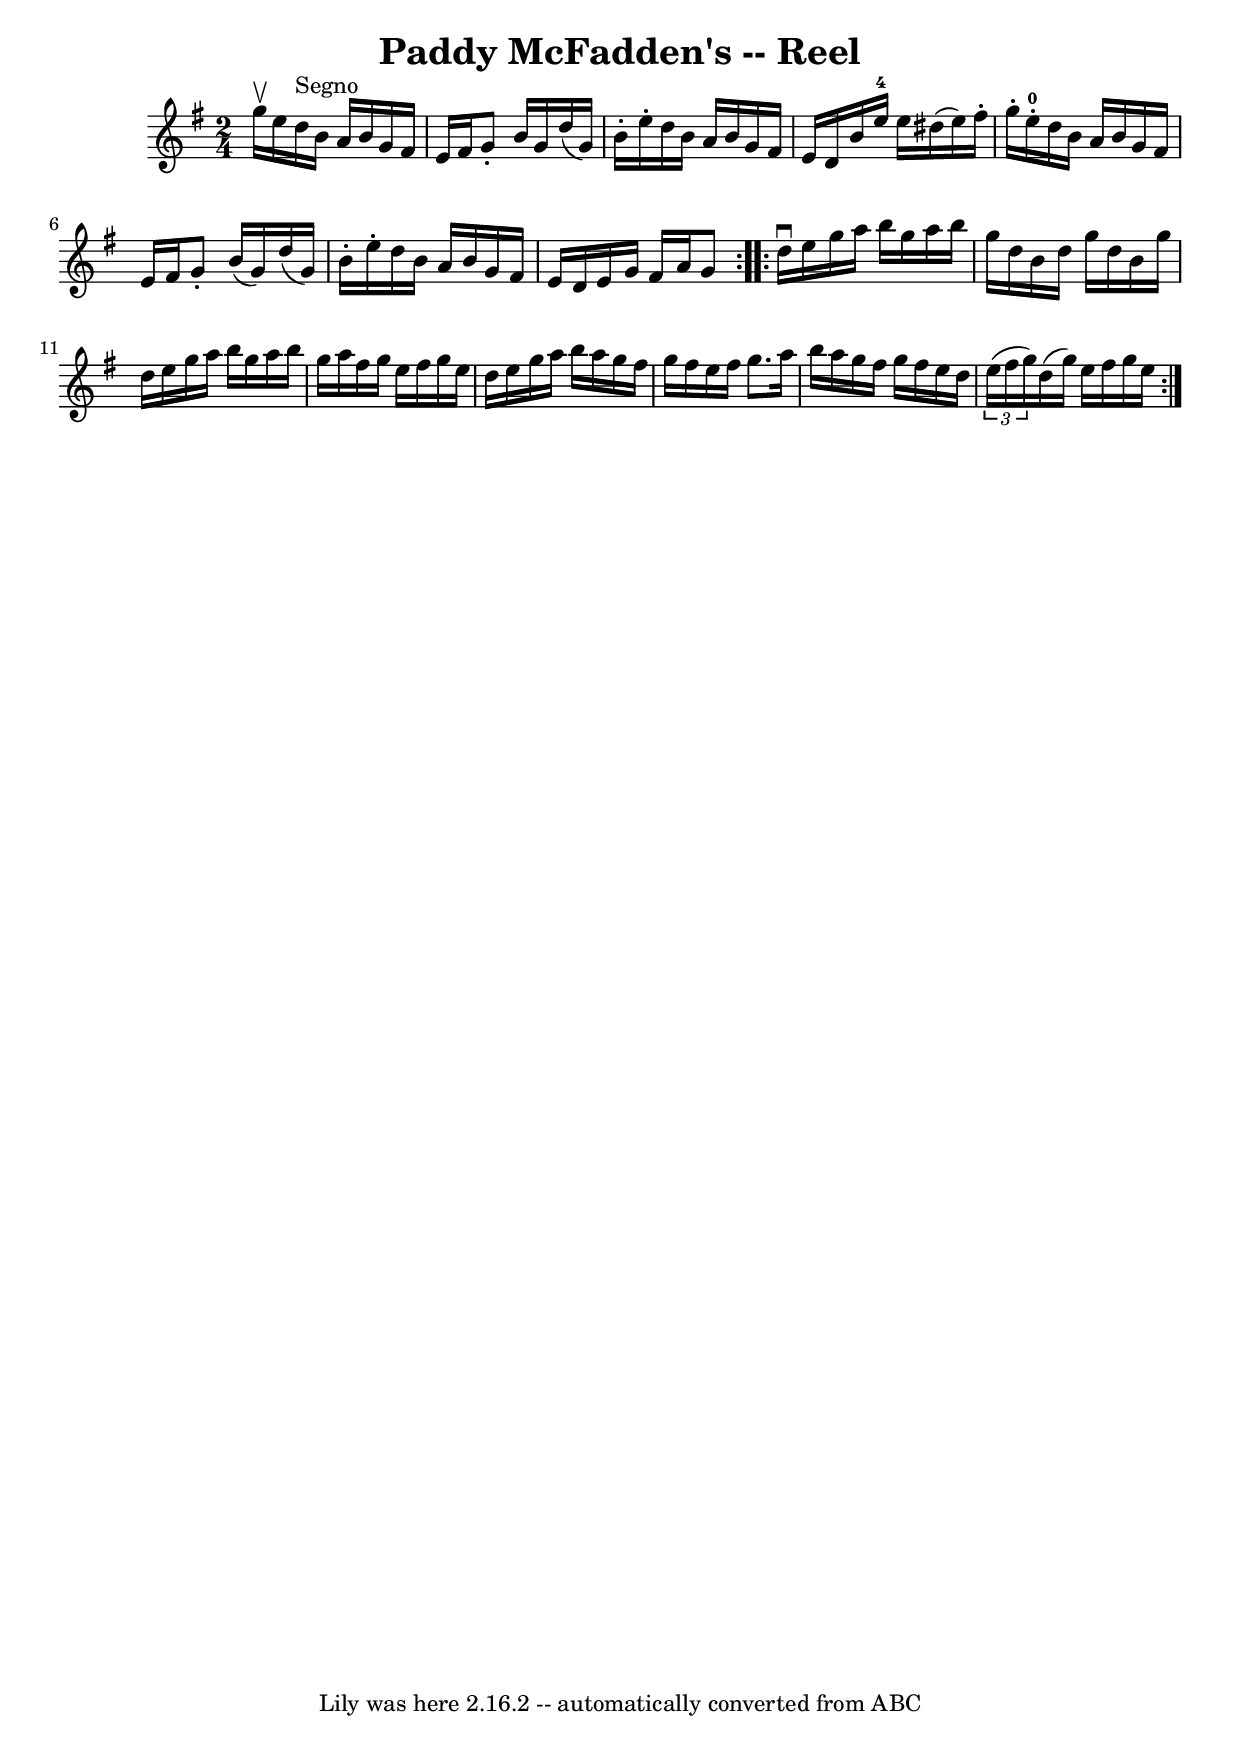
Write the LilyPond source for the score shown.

\version "2.7.40"
\include "Mammoth.ily"
\header {
	%% book = "Ryan's Mammoth Collection"
	crossRefNumber = "1"
	footnotes = "\\\\179"
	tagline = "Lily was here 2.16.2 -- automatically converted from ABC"
	title = "Paddy McFadden's -- Reel"
}
voicedefault =  {


\repeat volta 2 {
\time 2/4 \key g \major g''16^\upbow e''16    |
 d''16^"Segno"  
 b'16 a'16 b'16 g'16 fis'16 e'16 fis'16    |
 g'8 -.  
 b'16 g'16 d''16 (g'16) b'16 -. e''16 -.   |
 d''16    
b'16 a'16 b'16 g'16 fis'16 e'16 d'16    |
 b'16    
e''16-4 e''16 dis''16 (e''16) fis''16 -. g''16 -. e''16 
-0-.   |
 d''16 b'16 a'16 b'16 g'16 fis'16 e'16   
 fis'16    |
 g'8 -. b'16 (g'16) d''16 (g'16) b'16 -. 
 e''16 -.   |
 d''16 b'16 a'16 b'16 g'16 fis'16 e'16 
 d'16    |
 e'16 g'16 fis'16 a'16 g'8    
} \repeat volta 2 { d''16^\downbow e''16 g''16 a''16 b''16    
g''16 a''16 b''16    |
 g''16 d''16 b'16 d''16 g''16  
 d''16 b'16 g''16    |
 d''16 e''16 g''16 a''16    
b''16 g''16 a''16 b''16    |
 g''16 a''16 fis''16    
g''16 e''16 fis''16 g''16 e''16    |
 d''16 e''16    
g''16 a''16 b''16 a''16 g''16 fis''16    |
 g''16    
fis''16 e''16 fis''16 g''8. a''16    |
 b''16 a''16    
g''16 fis''16 g''16 fis''16 e''16 d''16    |
   
\times 2/3 { e''16 (fis''16 g''16) } d''16 (g''16) e''16   
 fis''16 g''16 e''16      }   
}

\score{
    <<

	\context Staff="default"
	{
	    \voicedefault 
	}

    >>
	\layout {
	}
	\midi {}
}
